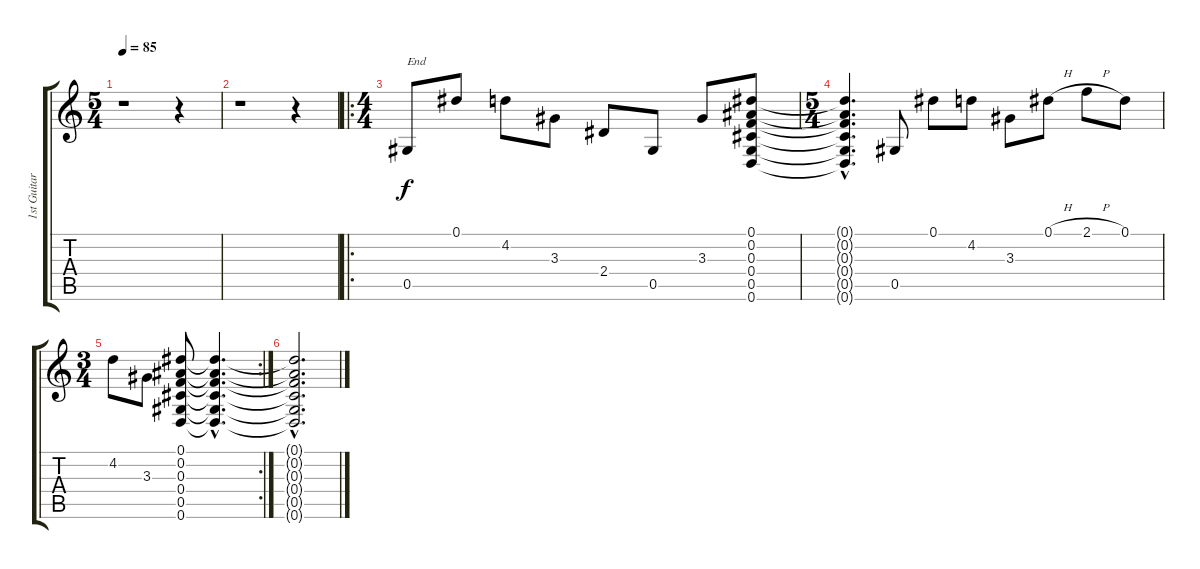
\track ("1st Guitar" "1st Guitar") {instrument acousticguitarnylon}
\staff {score tabs}
\tuning (Eb4 Bb3 F3 Db3 Ab2 D2) {hide}
\ts (5 4)
\tempo 85
\clef g2
\ks c
r.1{dy f} r.4 |
r.1 r.4 |
\ro
\ts (4 4)
0.5.8{txt "End"} 0.1.8 4.2.8 3.3.8 2.4.8 0.5.8 3.3.8 (0.1 0.2 0.3 0.4 0.5 0.6).8 |
\ts (5 4)
(0.1{hac t} 0.2{hac t} 0.3{hac t} 0.4{hac t} 0.5{hac t} 0.6{hac t}).4{d} 0.5.8 0.1.8 4.2.8 3.3.8 0.1{h}.8 2.1{h}.8 0.1.8 |
\rc 2
\ts (3 4)
4.2.8 3.3.8 (0.1 0.2 0.3 0.4 0.5 0.6).8 (0.1{hac t} 0.2{hac t} 0.3{hac t} 0.4{hac t} 0.5{hac t} 0.6{hac t}).4{d} |
(0.1{hac t} 0.2{hac t} 0.3{hac t} 0.4{hac t} 0.5{hac t} 0.6{hac t}).2{d}
